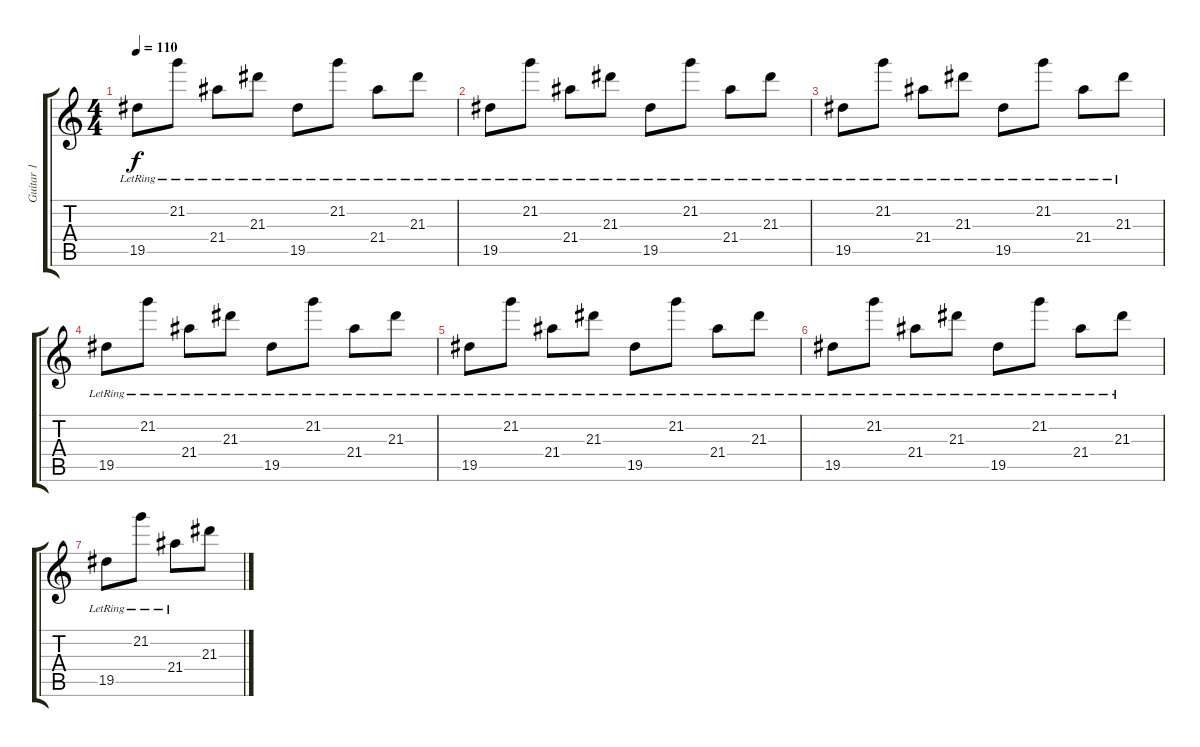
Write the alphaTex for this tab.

\track ("Guitar 1" "Guitar 1") {instrument electricguitarjazz}
\staff {score tabs}
\tuning (Eb4 Bb3 Gb3 Db3 Ab2 Eb2) {hide}
\ts (4 4)
\tempo 110
\clef g2
\ks c
19.5{lr}.8{dy f instrument electricguitarjazz} 21.2{lr}.8 21.4{lr}.8 21.3{lr}.8 19.5{lr}.8 21.2{lr}.8 21.4{lr}.8 21.3{lr}.8 |
19.5{lr}.8 21.2{lr}.8 21.4{lr}.8 21.3{lr}.8 19.5{lr}.8 21.2{lr}.8 21.4{lr}.8 21.3{lr}.8 |
19.5{lr}.8 21.2{lr}.8 21.4{lr}.8 21.3{lr}.8 19.5{lr}.8 21.2{lr}.8 21.4{lr}.8 21.3{lr}.8 |
19.5{lr}.8 21.2{lr}.8 21.4{lr}.8 21.3{lr}.8 19.5{lr}.8 21.2{lr}.8 21.4{lr}.8 21.3{lr}.8 |
19.5{lr}.8 21.2{lr}.8 21.4{lr}.8 21.3{lr}.8 19.5{lr}.8 21.2{lr}.8 21.4{lr}.8 21.3{lr}.8 |
19.5{lr}.8 21.2{lr}.8 21.4{lr}.8 21.3{lr}.8 19.5{lr}.8 21.2{lr}.8 21.4{lr}.8 21.3{lr}.8 |
19.5{lr}.8 21.2{lr}.8 21.4{lr}.8 21.3.8
